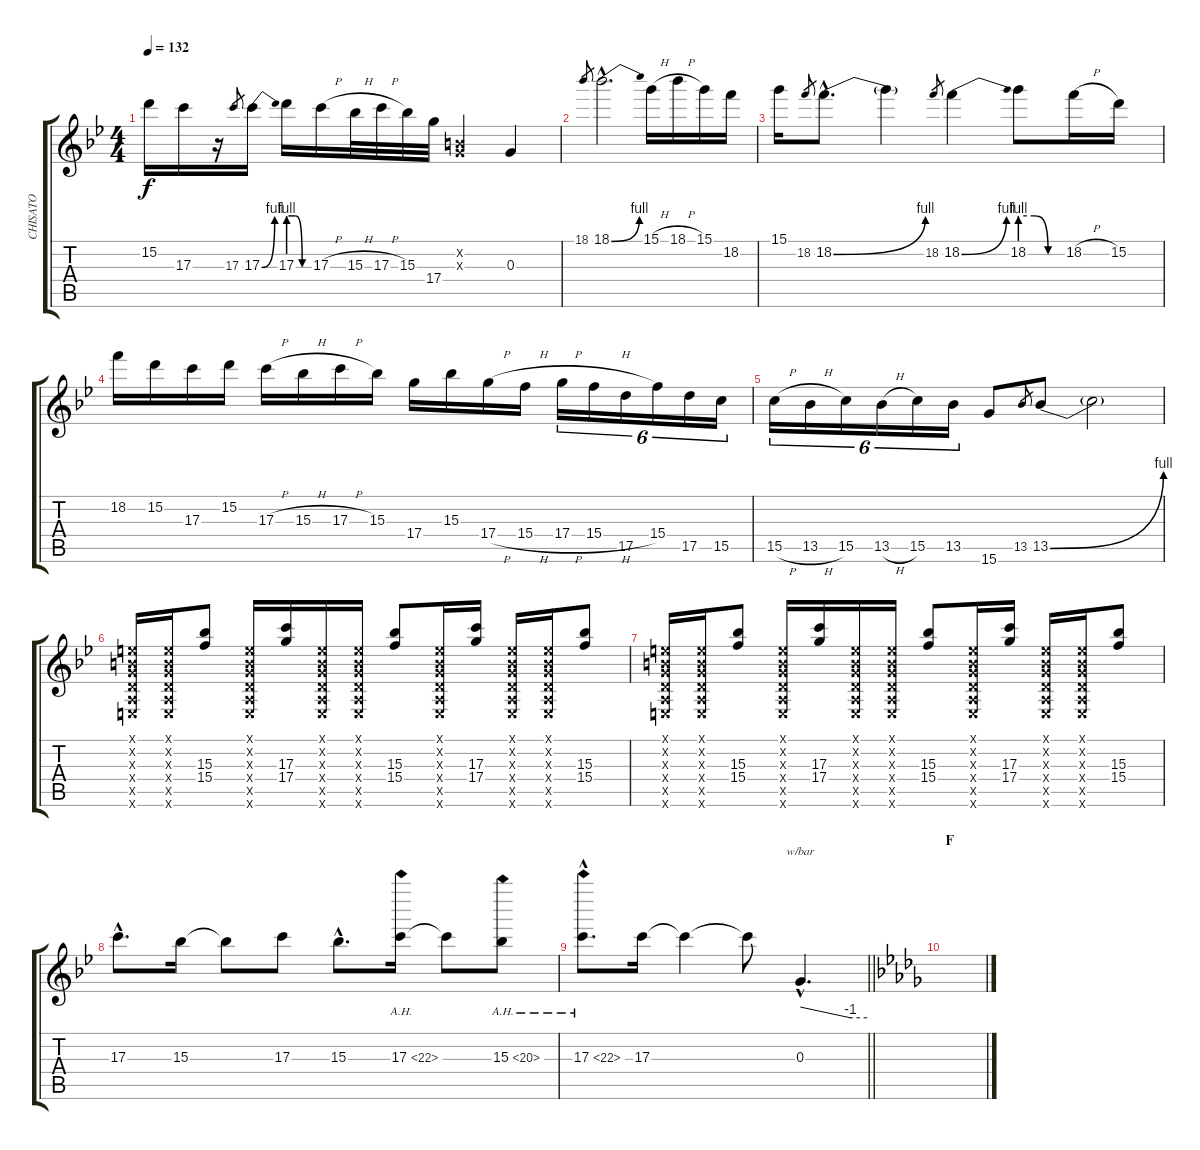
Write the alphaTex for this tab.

\track ("CHISATO" "CHISATO") {instrument distortionguitar}
\staff {score tabs}
\tuning (E4 B3 G3 D3 A2 E2) {hide}
\ts (4 4)
\tempo 132
\clef g2
\ks bb
15.2.16{dy f} 17.3.16 r.16 17.3.8{gr} 17.3{be (bend 0 0 60 4)}.16 17.3{be (custom 0 4 20 4 40 0 60 0)}.16 17.3{h}.16 15.3{h}.32 17.3{h}.32 15.3.32 17.4.32 (0.2{x} 0.3{x}).4 0.3.4 |
18.1.8{gr} 18.1{be (bend 0 0 60 4) hac}.2{d} 15.1{h}.16 18.1{h}.16 15.1.16 18.2.16 |
15.1.16 18.2.8{gr} 18.2{be (bend 0 0 60 4) hac}.8{d} 18.2{t}.4 18.2.8{gr} 18.2{be (bend 0 0 60 4)}.4 18.2{be (custom 0 4 20 4 40 0 60 0)}.8 18.2{h}.16 15.2.16 |
18.2.16 15.2.16 17.3.16 15.2.16 17.3{h}.16 15.3{h}.16 17.3{h}.16 15.3.16 17.4.16 15.3.16 17.4{h}.16 15.4{h}.16 17.4{h}.16{tu (6 4)} 15.4{h}.16{tu (6 4)} 17.5.16{tu (6 4)} 15.4.16{tu (6 4)} 17.5.16{tu (6 4)} 15.5.16{tu (6 4)} |
15.5{h}.16{tu (6 4)} 13.5{h}.16{tu (6 4)} 15.5.16{tu (6 4)} 13.5{h}.16{tu (6 4)} 15.5.16{tu (6 4)} 13.5.16{tu (6 4)} 15.6.8 13.5.8{gr} 13.5{be (bend 0 0 60 4)}.8 13.5{t}.2 |
(0.1{x} 0.2{x} 0.3{x} 0.4{x} 0.5{x} 0.6{x}).16 (0.1{x} 0.2{x} 0.3{x} 0.4{x} 0.5{x} 0.6{x}).16 (15.3 15.4).8 (0.1{x} 0.2{x} 0.3{x} 0.4{x} 0.5{x} 0.6{x}).16 (17.3 17.4).16 (0.1{x} 0.2{x} 0.3{x} 0.4{x} 0.5{x} 0.6{x}).16 (0.1{x} 0.2{x} 0.3{x} 0.4{x} 0.5{x} 0.6{x}).16 (15.3 15.4).8 (0.1{x} 0.2{x} 0.3{x} 0.4{x} 0.5{x} 0.6{x}).16 (17.3 17.4).16 (0.1{x} 0.2{x} 0.3{x} 0.4{x} 0.5{x} 0.6{x}).16 (0.1{x} 0.2{x} 0.3{x} 0.4{x} 0.5{x} 0.6{x}).16 (15.3 15.4).8 |
(0.1{x} 0.2{x} 0.3{x} 0.4{x} 0.5{x} 0.6{x}).16 (0.1{x} 0.2{x} 0.3{x} 0.4{x} 0.5{x} 0.6{x}).16 (15.3 15.4).8 (0.1{x} 0.2{x} 0.3{x} 0.4{x} 0.5{x} 0.6{x}).16 (17.3 17.4).16 (0.1{x} 0.2{x} 0.3{x} 0.4{x} 0.5{x} 0.6{x}).16 (0.1{x} 0.2{x} 0.3{x} 0.4{x} 0.5{x} 0.6{x}).16 (15.3 15.4).8 (0.1{x} 0.2{x} 0.3{x} 0.4{x} 0.5{x} 0.6{x}).16 (17.3 17.4).16 (0.1{x} 0.2{x} 0.3{x} 0.4{x} 0.5{x} 0.6{x}).16 (0.1{x} 0.2{x} 0.3{x} 0.4{x} 0.5{x} 0.6{x}).16 (15.3 15.4).8 |
17.3{hac}.8{d} 15.3.16 15.3{t}.8 17.3.8 15.3{hac}.8{d} 17.3{ah 5}.16 17.3{t}.8 15.3{ah 5}.8 |
\barLineRight lightlight
17.3{ah 5 hac}.8{d} 17.3.16 17.3{t}.4 17.3{t}.8 0.3{hac}.4{d tbe (custom default 0 0 45 -4 60 -4)} |
\section ("" "F")
\ks db
